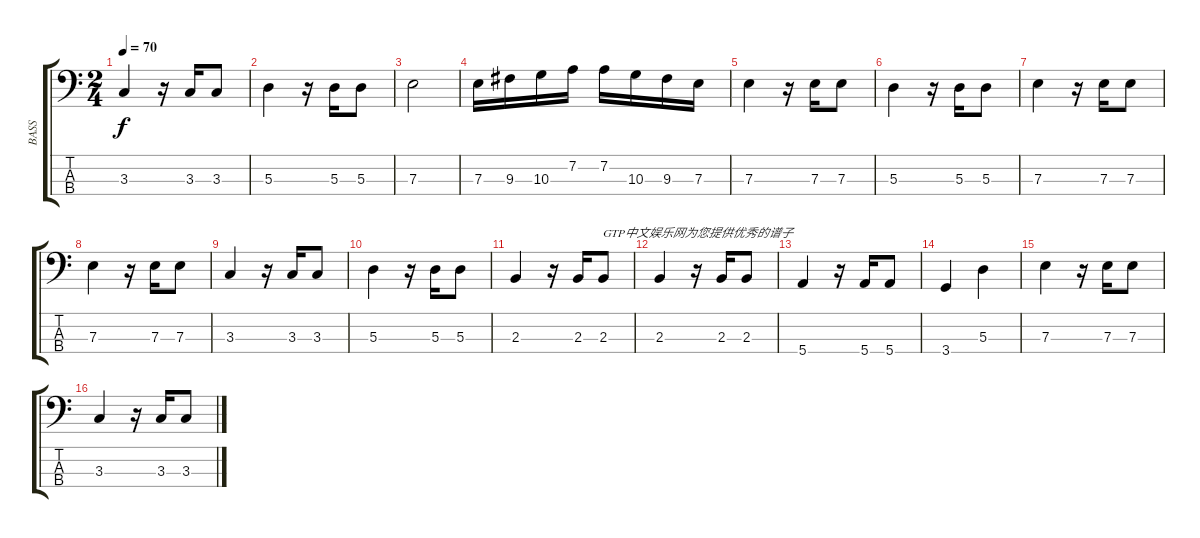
\track ("BASS" "BASS") {instrument electricbassfinger}
\staff {score tabs}
\tuning (G2 D2 A1 E1) {hide}
\ts (2 4)
\tempo 70
\clef f4
\ks c
3.3.4{dy f} r.16 3.3.16 3.3.8 |
5.3.4 r.16 5.3.16 5.3.8 |
7.3.2 |
7.3.16 9.3.16 10.3.16 7.2.16 7.2.16 10.3.16 9.3.16 7.3.16 |
7.3.4 r.16 7.3.16 7.3.8 |
5.3.4 r.16 5.3.16 5.3.8 |
7.3.4 r.16 7.3.16 7.3.8 |
7.3.4 r.16 7.3.16 7.3.8 |
3.3.4 r.16 3.3.16 3.3.8 |
5.3.4 r.16 5.3.16 5.3.8 |
2.3.4 r.16 2.3.16 2.3.8{txt "GTP中文娱乐网为您提供优秀的谱子"} |
2.3.4 r.16 2.3.16 2.3.8 |
5.4.4 r.16 5.4.16 5.4.8 |
3.4.4 5.3.4 |
7.3.4 r.16 7.3.16 7.3.8 |
3.3.4 r.16 3.3.16 3.3.8
